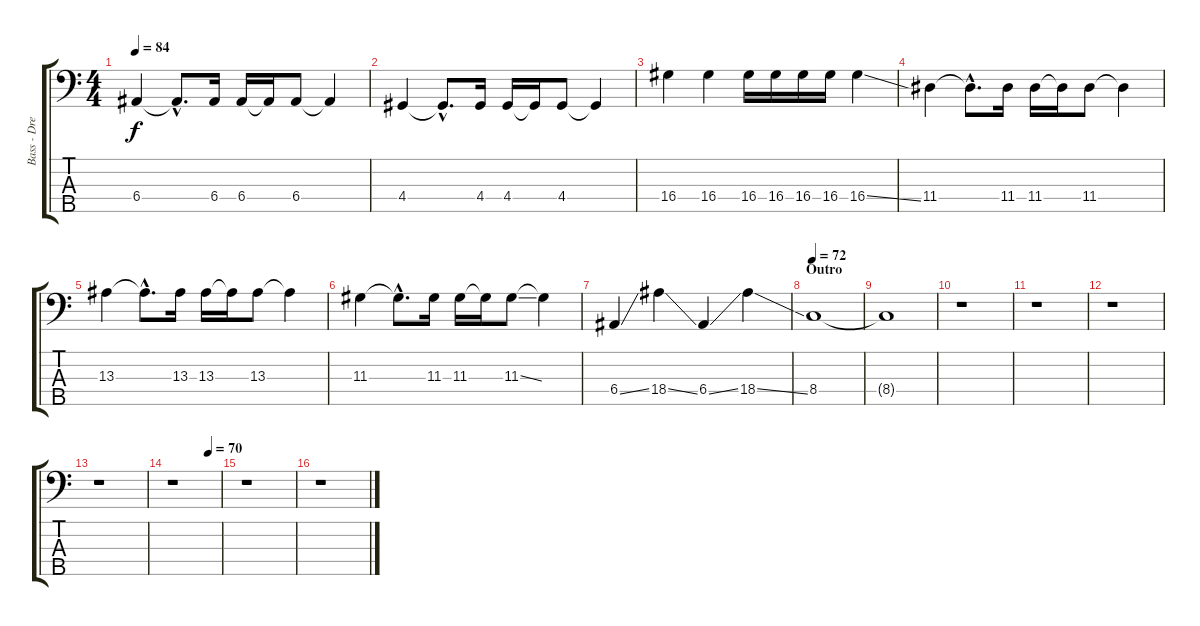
\track ("Bass - Drew Roulette" "Bass - Dre") {instrument electricbassfinger}
\staff {score tabs}
\tuning (G2 D2 A1 E1 B0) {hide}
\ts (4 4)
\tempo 84
\clef f4
\ks c
6.4.4{dy f} 6.4{hac t}.8{d} 6.4.16 6.4.16 6.4{t}.16 6.4.8 6.4{t}.4 |
4.4.4 4.4{hac t}.8{d} 4.4.16 4.4.16 4.4{t}.16 4.4.8 4.4{t}.4 |
16.4.4 16.4.4 16.4.16 16.4.16 16.4.16 16.4.16 16.4{ss}.4 |
11.4.4 11.4{hac t}.8{d} 11.4.16 11.4.16 11.4{t}.16 11.4.8 11.4{t}.4 |
13.3.4 13.3{hac t}.8{d} 13.3.16 13.3.16 13.3{t}.16 13.3.8 13.3{t}.4 |
11.3.4 11.3{hac t}.8{d} 11.3.16 11.3.16 11.3{t}.16 11.3{ss}.8 11.3{t}.4 |
6.4{ss}.4 18.4{ss}.4 6.4{ss}.4 18.4{ss}.4 |
\section ("" "Outro")
\tempo 72
8.4.1{volume 0} |
8.4{t}.1 |
r.1 |
r.1 |
r.1 |
r.1 |
\tempo (70 0.75)
r.1 |
r.1 |
r.1
